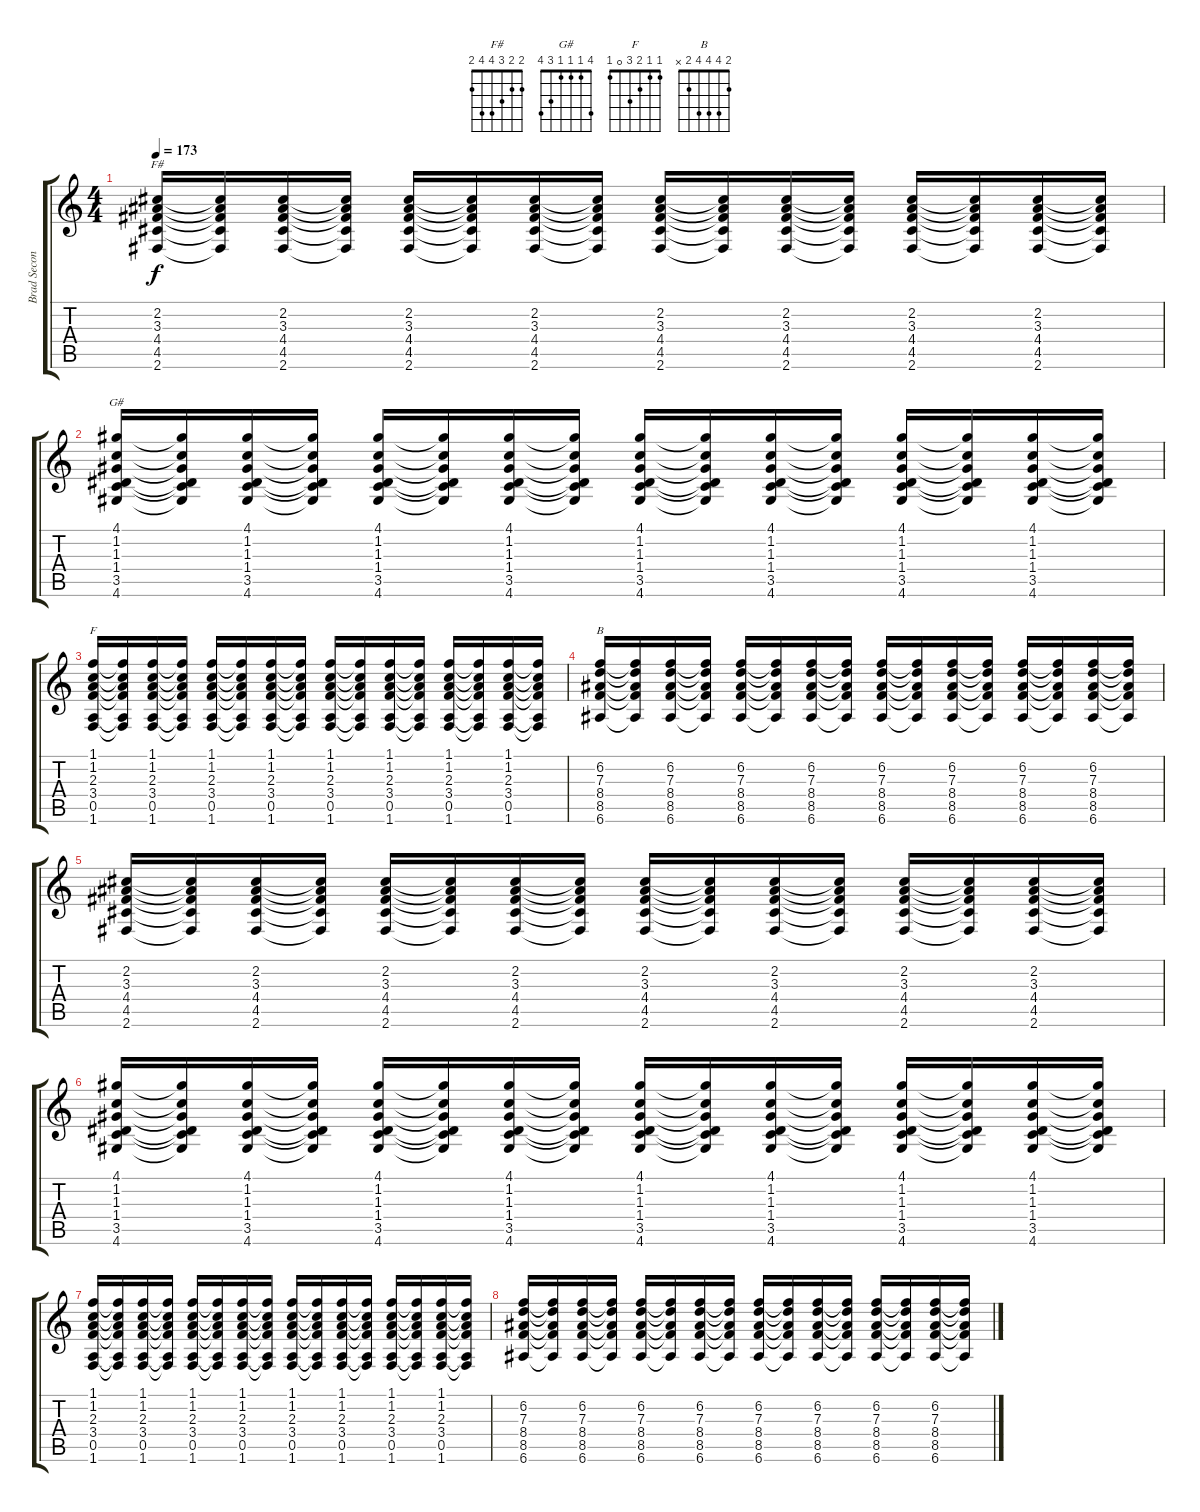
\track ("Brad Second Guitar" "Brad Secon") {instrument electricguitarjazz}
\staff {score tabs}
\tuning (E4 B3 G3 D3 A2 E2) {hide}
\chord ("F#" 2 2 3 4 4 2)
\chord ("G#" 4 1 1 1 3 4)
\chord ("F" 1 1 2 3 0 1)
\chord ("B" 2 4 4 4 2 x)
\ts (4 4)
\tempo 173
\clef g2
\ks c
(2.2 3.3 4.4 4.5 2.6).16{ch "F#" dy f} (2.2{t} 3.3{t} 4.4{t} 4.5{t} 2.6{t}).16 (2.2 3.3 4.4 4.5 2.6).16 (2.2{t} 3.3{t} 4.4{t} 4.5{t} 2.6{t}).16 (2.2 3.3 4.4 4.5 2.6).16 (2.2{t} 3.3{t} 4.4{t} 4.5{t} 2.6{t}).16 (2.2 3.3 4.4 4.5 2.6).16 (2.2{t} 3.3{t} 4.4{t} 4.5{t} 2.6{t}).16 (2.2 3.3 4.4 4.5 2.6).16 (2.2{t} 3.3{t} 4.4{t} 4.5{t} 2.6{t}).16 (2.2 3.3 4.4 4.5 2.6).16 (2.2{t} 3.3{t} 4.4{t} 4.5{t} 2.6{t}).16 (2.2 3.3 4.4 4.5 2.6).16 (2.2{t} 3.3{t} 4.4{t} 4.5{t} 2.6{t}).16 (2.2 3.3 4.4 4.5 2.6).16 (2.2{t} 3.3{t} 4.4{t} 4.5{t} 2.6{t}).16 |
(4.1 1.2 1.3 1.4 3.5 4.6).16{ch "G#"} (4.1{t} 1.2{t} 1.3{t} 1.4{t} 3.5{t} 4.6{t}).16 (4.1 1.2 1.3 1.4 3.5 4.6).16 (4.1{t} 1.2{t} 1.3{t} 1.4{t} 3.5{t} 4.6{t}).16 (4.1 1.2 1.3 1.4 3.5 4.6).16 (4.1{t} 1.2{t} 1.3{t} 1.4{t} 3.5{t} 4.6{t}).16 (4.1 1.2 1.3 1.4 3.5 4.6).16 (4.1{t} 1.2{t} 1.3{t} 1.4{t} 3.5{t} 4.6{t}).16 (4.1 1.2 1.3 1.4 3.5 4.6).16 (4.1{t} 1.2{t} 1.3{t} 1.4{t} 3.5{t} 4.6{t}).16 (4.1 1.2 1.3 1.4 3.5 4.6).16 (4.1{t} 1.2{t} 1.3{t} 1.4{t} 3.5{t} 4.6{t}).16 (4.1 1.2 1.3 1.4 3.5 4.6).16 (4.1{t} 1.2{t} 1.3{t} 1.4{t} 3.5{t} 4.6{t}).16 (4.1 1.2 1.3 1.4 3.5 4.6).16 (4.1{t} 1.2{t} 1.3{t} 1.4{t} 3.5{t} 4.6{t}).16 |
(1.1 1.2 2.3 3.4 0.5 1.6).16{ch "F"} (1.1{t} 1.2{t} 2.3{t} 3.4{t} 0.5{t} 1.6{t}).16 (1.1 1.2 2.3 3.4 0.5 1.6).16 (1.1{t} 1.2{t} 2.3{t} 3.4{t} 0.5{t} 1.6{t}).16 (1.1 1.2 2.3 3.4 0.5 1.6).16 (1.1{t} 1.2{t} 2.3{t} 3.4{t} 0.5{t} 1.6{t}).16 (1.1 1.2 2.3 3.4 0.5 1.6).16 (1.1{t} 1.2{t} 2.3{t} 3.4{t} 0.5{t} 1.6{t}).16 (1.1 1.2 2.3 3.4 0.5 1.6).16 (1.1{t} 1.2{t} 2.3{t} 3.4{t} 0.5{t} 1.6{t}).16 (1.1 1.2 2.3 3.4 0.5 1.6).16 (1.1{t} 1.2{t} 2.3{t} 3.4{t} 0.5{t} 1.6{t}).16 (1.1 1.2 2.3 3.4 0.5 1.6).16 (1.1{t} 1.2{t} 2.3{t} 3.4{t} 0.5{t} 1.6{t}).16 (1.1 1.2 2.3 3.4 0.5 1.6).16 (1.1{t} 1.2{t} 2.3{t} 3.4{t} 0.5{t} 1.6{t}).16 |
(6.2 7.3 8.4 8.5 6.6).16{ch "B" instrument distortionguitar} (6.2{t} 7.3{t} 8.4{t} 8.5{t} 6.6{t}).16 (6.2 7.3 8.4 8.5 6.6).16 (6.2{t} 7.3{t} 8.4{t} 8.5{t} 6.6{t}).16 (6.2 7.3 8.4 8.5 6.6).16 (6.2{t} 7.3{t} 8.4{t} 8.5{t} 6.6{t}).16 (6.2 7.3 8.4 8.5 6.6).16 (6.2{t} 7.3{t} 8.4{t} 8.5{t} 6.6{t}).16 (6.2 7.3 8.4 8.5 6.6).16 (6.2{t} 7.3{t} 8.4{t} 8.5{t} 6.6{t}).16 (6.2 7.3 8.4 8.5 6.6).16 (6.2{t} 7.3{t} 8.4{t} 8.5{t} 6.6{t}).16 (6.2 7.3 8.4 8.5 6.6).16 (6.2{t} 7.3{t} 8.4{t} 8.5{t} 6.6{t}).16 (6.2 7.3 8.4 8.5 6.6).16 (6.2{t} 7.3{t} 8.4{t} 8.5{t} 6.6{t}).16 |
(2.2 3.3 4.4 4.5 2.6).16 (2.2{t} 3.3{t} 4.4{t} 4.5{t} 2.6{t}).16 (2.2 3.3 4.4 4.5 2.6).16 (2.2{t} 3.3{t} 4.4{t} 4.5{t} 2.6{t}).16 (2.2 3.3 4.4 4.5 2.6).16 (2.2{t} 3.3{t} 4.4{t} 4.5{t} 2.6{t}).16 (2.2 3.3 4.4 4.5 2.6).16 (2.2{t} 3.3{t} 4.4{t} 4.5{t} 2.6{t}).16 (2.2 3.3 4.4 4.5 2.6).16 (2.2{t} 3.3{t} 4.4{t} 4.5{t} 2.6{t}).16 (2.2 3.3 4.4 4.5 2.6).16 (2.2{t} 3.3{t} 4.4{t} 4.5{t} 2.6{t}).16 (2.2 3.3 4.4 4.5 2.6).16 (2.2{t} 3.3{t} 4.4{t} 4.5{t} 2.6{t}).16 (2.2 3.3 4.4 4.5 2.6).16 (2.2{t} 3.3{t} 4.4{t} 4.5{t} 2.6{t}).16 |
(4.1 1.2 1.3 1.4 3.5 4.6).16 (4.1{t} 1.2{t} 1.3{t} 1.4{t} 3.5{t} 4.6{t}).16 (4.1 1.2 1.3 1.4 3.5 4.6).16 (4.1{t} 1.2{t} 1.3{t} 1.4{t} 3.5{t} 4.6{t}).16 (4.1 1.2 1.3 1.4 3.5 4.6).16 (4.1{t} 1.2{t} 1.3{t} 1.4{t} 3.5{t} 4.6{t}).16 (4.1 1.2 1.3 1.4 3.5 4.6).16 (4.1{t} 1.2{t} 1.3{t} 1.4{t} 3.5{t} 4.6{t}).16 (4.1 1.2 1.3 1.4 3.5 4.6).16 (4.1{t} 1.2{t} 1.3{t} 1.4{t} 3.5{t} 4.6{t}).16 (4.1 1.2 1.3 1.4 3.5 4.6).16 (4.1{t} 1.2{t} 1.3{t} 1.4{t} 3.5{t} 4.6{t}).16 (4.1 1.2 1.3 1.4 3.5 4.6).16 (4.1{t} 1.2{t} 1.3{t} 1.4{t} 3.5{t} 4.6{t}).16 (4.1 1.2 1.3 1.4 3.5 4.6).16 (4.1{t} 1.2{t} 1.3{t} 1.4{t} 3.5{t} 4.6{t}).16 |
(1.1 1.2 2.3 3.4 0.5 1.6).16 (1.1{t} 1.2{t} 2.3{t} 3.4{t} 0.5{t} 1.6{t}).16 (1.1 1.2 2.3 3.4 0.5 1.6).16 (1.1{t} 1.2{t} 2.3{t} 3.4{t} 0.5{t} 1.6{t}).16 (1.1 1.2 2.3 3.4 0.5 1.6).16 (1.1{t} 1.2{t} 2.3{t} 3.4{t} 0.5{t} 1.6{t}).16 (1.1 1.2 2.3 3.4 0.5 1.6).16 (1.1{t} 1.2{t} 2.3{t} 3.4{t} 0.5{t} 1.6{t}).16 (1.1 1.2 2.3 3.4 0.5 1.6).16 (1.1{t} 1.2{t} 2.3{t} 3.4{t} 0.5{t} 1.6{t}).16 (1.1 1.2 2.3 3.4 0.5 1.6).16 (1.1{t} 1.2{t} 2.3{t} 3.4{t} 0.5{t} 1.6{t}).16 (1.1 1.2 2.3 3.4 0.5 1.6).16 (1.1{t} 1.2{t} 2.3{t} 3.4{t} 0.5{t} 1.6{t}).16 (1.1 1.2 2.3 3.4 0.5 1.6).16 (1.1{t} 1.2{t} 2.3{t} 3.4{t} 0.5{t} 1.6{t}).16 |
(6.2 7.3 8.4 8.5 6.6).16 (6.2{t} 7.3{t} 8.4{t} 8.5{t} 6.6{t}).16 (6.2 7.3 8.4 8.5 6.6).16 (6.2{t} 7.3{t} 8.4{t} 8.5{t} 6.6{t}).16 (6.2 7.3 8.4 8.5 6.6).16 (6.2{t} 7.3{t} 8.4{t} 8.5{t} 6.6{t}).16 (6.2 7.3 8.4 8.5 6.6).16 (6.2{t} 7.3{t} 8.4{t} 8.5{t} 6.6{t}).16 (6.2 7.3 8.4 8.5 6.6).16 (6.2{t} 7.3{t} 8.4{t} 8.5{t} 6.6{t}).16 (6.2 7.3 8.4 8.5 6.6).16 (6.2{t} 7.3{t} 8.4{t} 8.5{t} 6.6{t}).16 (6.2 7.3 8.4 8.5 6.6).16 (6.2{t} 7.3{t} 8.4{t} 8.5{t} 6.6{t}).16 (6.2 7.3 8.4 8.5 6.6).16 (6.2{t} 7.3{t} 8.4{t} 8.5{t} 6.6{t}).16
